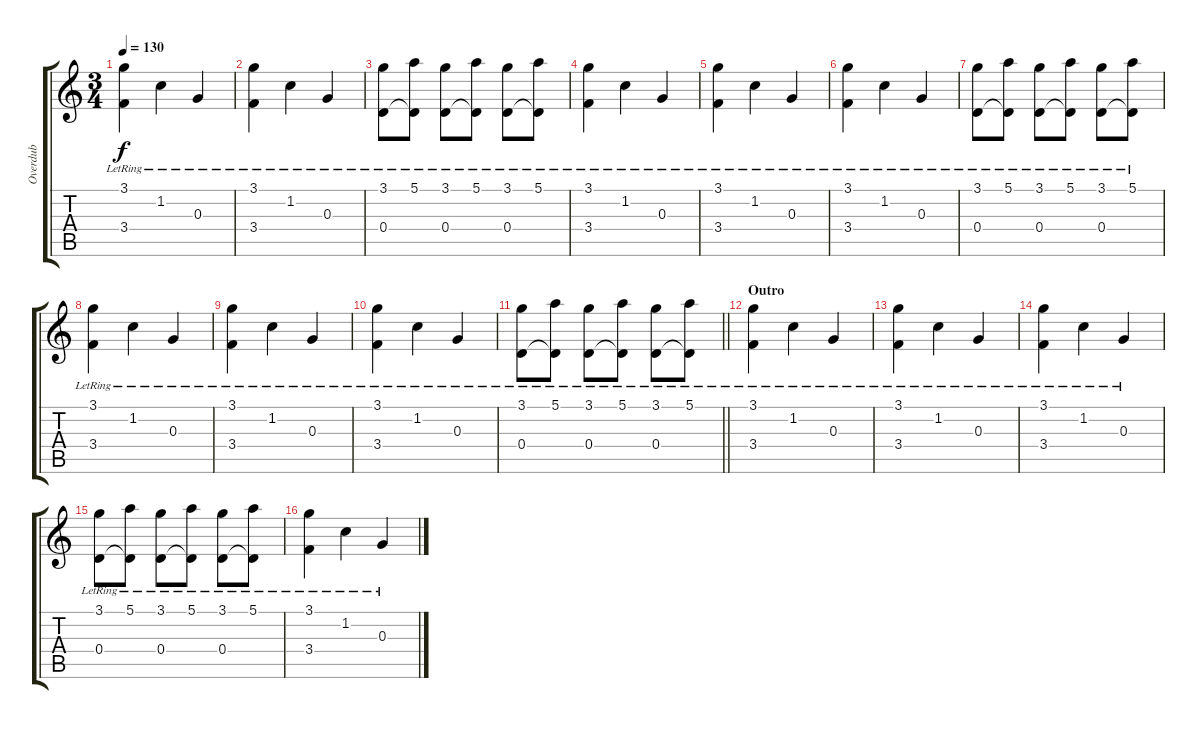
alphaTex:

\track ("Overdub" "Overdub") {instrument acousticguitarsteel}
\staff {score tabs}
\tuning (E4 B3 G3 D3 A2 D2) {hide}
\ts (3 4)
\tempo 130
\clef g2
\ks c
(3.1{lr} 3.4{lr}).4{dy f} 1.2{lr}.4 0.3{lr}.4 |
(3.1{lr} 3.4{lr}).4 1.2{lr}.4 0.3{lr}.4 |
(3.1{lr} 0.4{lr}).8 (5.1{lr} 0.4{t}).8 (3.1{lr} 0.4{lr}).8 (5.1{lr} 0.4{t}).8 (3.1{lr} 0.4{lr}).8 (5.1{lr} 0.4{t}).8 |
(3.1{lr} 3.4{lr}).4 1.2{lr}.4 0.3{lr}.4 |
(3.1{lr} 3.4{lr}).4 1.2{lr}.4 0.3{lr}.4 |
(3.1{lr} 3.4{lr}).4 1.2{lr}.4 0.3{lr}.4 |
(3.1{lr} 0.4{lr}).8 (5.1{lr} 0.4{t}).8 (3.1{lr} 0.4{lr}).8 (5.1{lr} 0.4{t}).8 (3.1{lr} 0.4{lr}).8 (5.1{lr} 0.4{t}).8 |
(3.1{lr} 3.4{lr}).4 1.2{lr}.4 0.3{lr}.4 |
(3.1{lr} 3.4{lr}).4 1.2{lr}.4 0.3{lr}.4 |
(3.1{lr} 3.4{lr}).4 1.2{lr}.4 0.3{lr}.4 |
\barLineRight lightlight
(3.1{lr} 0.4{lr}).8 (5.1{lr} 0.4{t}).8 (3.1{lr} 0.4{lr}).8 (5.1{lr} 0.4{t}).8 (3.1{lr} 0.4{lr}).8 (5.1{lr} 0.4{t}).8 |
\section ("" "Outro")
(3.1{lr} 3.4{lr}).4 1.2{lr}.4 0.3{lr}.4 |
(3.1{lr} 3.4{lr}).4 1.2{lr}.4 0.3{lr}.4 |
(3.1{lr} 3.4{lr}).4 1.2{lr}.4 0.3{lr}.4 |
(3.1{lr} 0.4{lr}).8 (5.1{lr} 0.4{t}).8 (3.1{lr} 0.4{lr}).8 (5.1{lr} 0.4{t}).8 (3.1{lr} 0.4{lr}).8 (5.1{lr} 0.4{t}).8 |
(3.1{lr} 3.4{lr}).4 1.2{lr}.4 0.3{lr}.4
